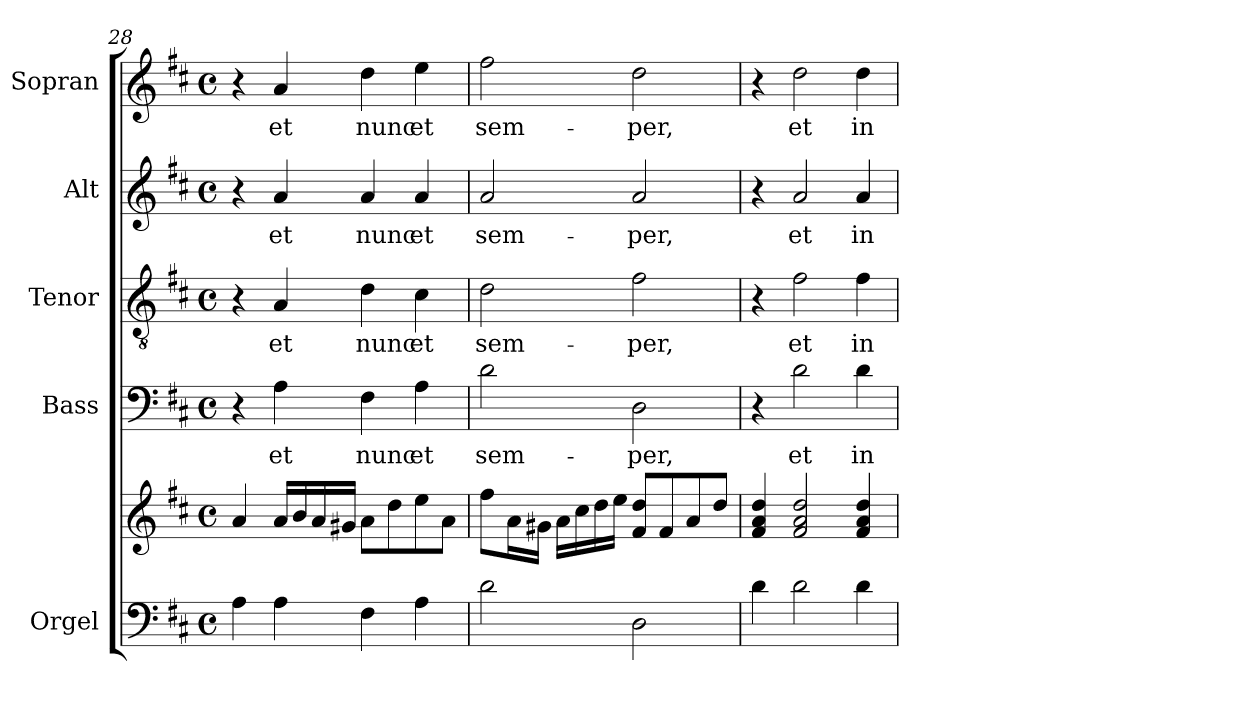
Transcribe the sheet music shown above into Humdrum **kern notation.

**kern	**kern	**kern	**text	**kern	**text	**kern	**text	**kern	**text
*part5	*part5	*part4	*part4	*part3	*part3	*part2	*part2	*part1	*part1
*staff6	*staff5	*staff4	*staff4	*staff3	*staff3	*staff2	*staff2	*staff1	*staff1
*I"Orgel	*	*I"Bass	*	*I"Tenor	*	*I"Alt	*	*I"Sopran	*
*I'Org.	*	*I'B.	*	*I'T.	*	*I'A.	*	*I'S.	*
*clefF4	*clefG2	*clefF4	*	*clefGv2	*	*clefG2	*	*clefG2	*
*k[f#c#]	*k[f#c#]	*k[f#c#]	*	*k[f#c#]	*	*k[f#c#]	*	*k[f#c#]	*
*D:	*D:	*D:	*	*D:	*	*D:	*	*D:	*
*M4/4	*M4/4	*M4/4	*	*M4/4	*	*M4/4	*	*M4/4	*
*met(c)	*met(c)	*met(c)	*	*met(c)	*	*met(c)	*	*met(c)	*
=28	=28	=28	=28	=28	=28	=28	=28	=28	=28
4A\	4a/	4r	.	4r	.	4r	.	4r	.
!	!	!	!LO:LY:b	!	!LO:LY:b	!	!LO:LY:b	!	!LO:LY:b
4A\	16a/LL	4A\	et	4A/	et	4a/	et	4a/	et
.	16b/	.	.	.	.	.	.	.	.
.	16a/	.	.	.	.	.	.	.	.
.	16g#X/JJ	.	.	.	.	.	.	.	.
!	!	!	!LO:LY:b	!	!LO:LY:b	!	!LO:LY:b	!	!LO:LY:b
4F#\	8a\L	4F#\	nunc	4d\	nunc	4a/	nunc	4dd\	nunc
.	8dd\	.	.	.	.	.	.	.	.
!	!	!	!LO:LY:b	!	!LO:LY:b	!	!LO:LY:b	!	!LO:LY:b
4A\	8ee\	4A\	et	4c#\	et	4a/	et	4ee\	et
.	8a\J	.	.	.	.	.	.	.	.
=29	=29	=29	=29	=29	=29	=29	=29	=29	=29
!	!	!	!LO:LY:b	!	!LO:LY:b	!	!LO:LY:b	!	!LO:LY:b
2d\	8ff#\L	2d\	sem-	2d\	sem-	2a/	sem-	2ff#\	sem-
.	16a\L	.	.	.	.	.	.	.	.
.	16g#X\JJ	.	.	.	.	.	.	.	.
.	16a\LL	.	.	.	.	.	.	.	.
.	16cc#\	.	.	.	.	.	.	.	.
.	16dd\	.	.	.	.	.	.	.	.
.	16ee\JJ	.	.	.	.	.	.	.	.
!	!	!	!LO:LY:b	!	!LO:LY:b	!	!LO:LY:b	!	!LO:LY:b
2D\	8f#/ 8dd/L	2D\	-per,	2f#\	-per,	2a/	-per,	2dd\	-per,
.	8f#/	.	.	.	.	.	.	.	.
.	8a/	.	.	.	.	.	.	.	.
.	8dd/J	.	.	.	.	.	.	.	.
!!LO:LB:g=z
=30	=30	=30	=30	=30	=30	=30	=30	=30	=30
4d\	4f#/ 4a/ 4dd/	4r	.	4r	.	4r	.	4r	.
!	!	!	!LO:LY:b	!	!LO:LY:b	!	!LO:LY:b	!	!LO:LY:b
2d\	2f#/ 2a/ 2dd/	2d\	et	2f#\	et	2a/	et	2dd\	et
!	!	!	!LO:LY:b	!	!LO:LY:b	!	!LO:LY:b	!	!LO:LY:b
4d\	4f#/ 4a/ 4dd/	4d\	in	4f#\	in	4a/	in	4dd\	in
=	=	=	=	=	=	=	=	=	=
*-	*-	*-	*-	*-	*-	*-	*-	*-	*-
